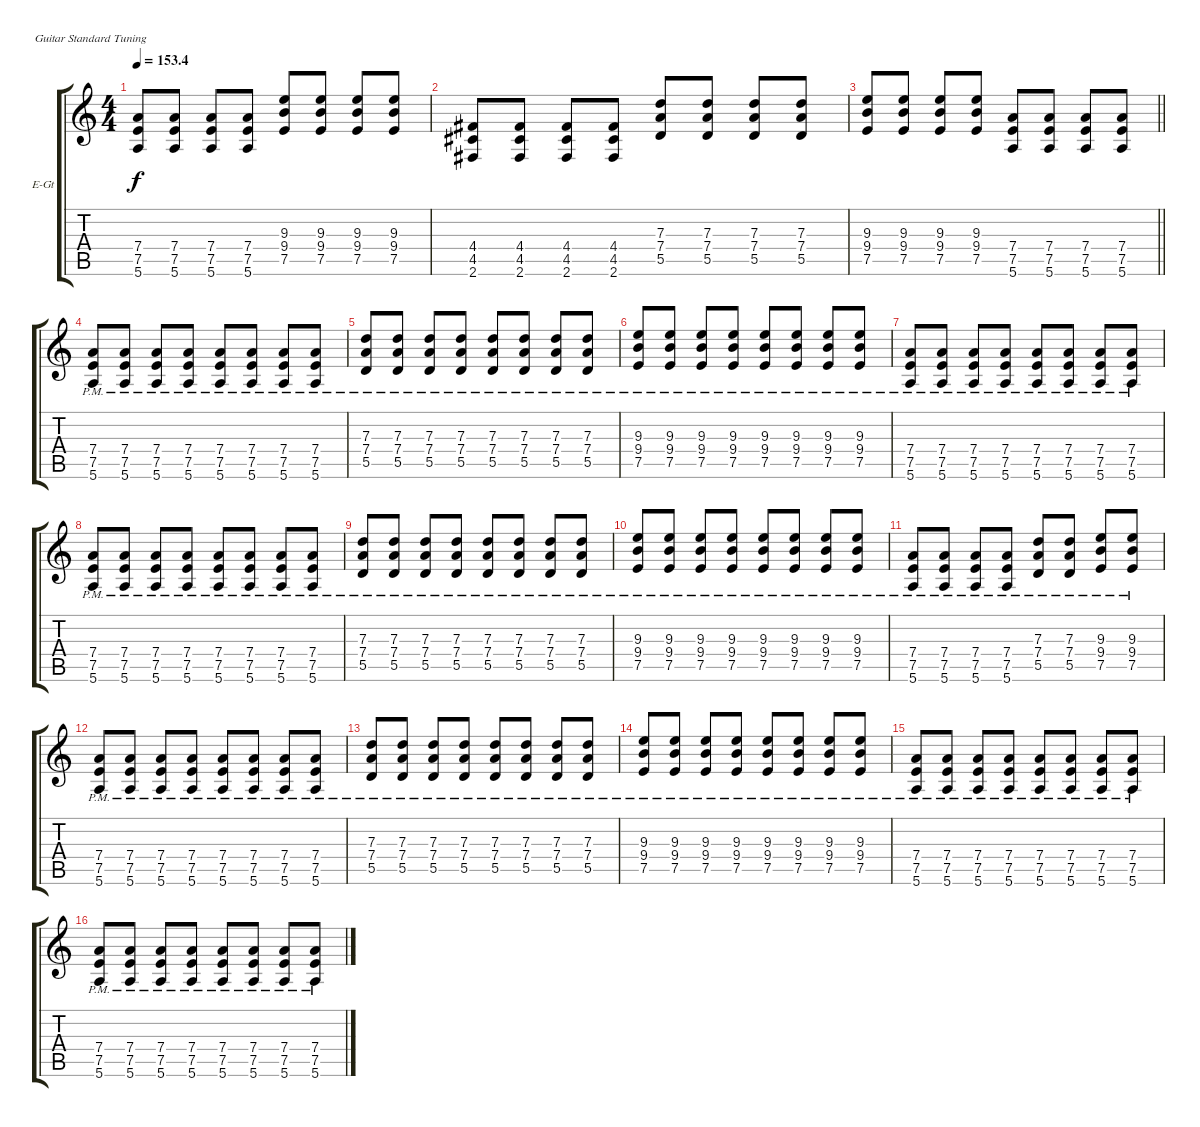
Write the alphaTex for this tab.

\bracketExtendMode groupsimilarinstruments
\firstSystemTrackNameOrientation horizontal
\otherSystemsTrackNameOrientation horizontal
\track ("guitar" "E-Gt") {instrument electricguitarjazz}
\staff {score tabs}
\tuning (E4 B3 G3 D3 A2 E2)
\ts (4 4)
\tempo
153.4
\accidentals auto
\clef g2
\ottava regular
\simile none
\ks c
(7.4 7.5 5.6).8{dy f} (7.4 7.5 5.6).8 (7.4 7.5 5.6).8 (7.4 7.5 5.6).8 (9.3 9.4 7.5).8 (9.3 9.4 7.5).8 (9.3 9.4 7.5).8 (9.3 9.4 7.5).8 |
(4.4 4.5 2.6).8 (4.4 4.5 2.6).8 (4.4 4.5 2.6).8 (4.4 4.5 2.6).8 (7.3 7.4 5.5).8 (7.3 7.4 5.5).8 (7.3 7.4 5.5).8 (7.3 7.4 5.5).8 |
\barLineRight lightlight
(9.3 9.4 7.5).8 (9.3 9.4 7.5).8 (9.3 9.4 7.5).8 (9.3 9.4 7.5).8 (7.4 7.5 5.6).8 (7.4 7.5 5.6).8 (7.4 7.5 5.6).8 (7.4 7.5 5.6).8 |
(7.4{pm} 7.5{pm} 5.6{pm}).8 (7.4{pm} 7.5{pm} 5.6{pm}).8 (7.4{pm} 7.5{pm} 5.6{pm}).8 (7.4{pm} 7.5{pm} 5.6{pm}).8 (7.4{pm} 7.5{pm} 5.6{pm}).8 (7.4{pm} 7.5{pm} 5.6{pm}).8 (7.4{pm} 7.5{pm} 5.6{pm}).8 (7.4{pm} 7.5{pm} 5.6{pm}).8 |
(7.3{pm} 7.4{pm} 5.5{pm}).8 (7.3{pm} 7.4{pm} 5.5{pm}).8 (7.3{pm} 7.4{pm} 5.5{pm}).8 (7.3{pm} 7.4{pm} 5.5{pm}).8 (7.3{pm} 7.4{pm} 5.5{pm}).8 (7.3{pm} 7.4{pm} 5.5{pm}).8 (7.3{pm} 7.4{pm} 5.5{pm}).8 (7.3{pm} 7.4{pm} 5.5{pm}).8 |
(9.3{pm} 9.4{pm} 7.5{pm}).8 (9.3{pm} 9.4{pm} 7.5{pm}).8 (9.3{pm} 9.4{pm} 7.5{pm}).8 (9.3{pm} 9.4{pm} 7.5{pm}).8 (9.3{pm} 9.4{pm} 7.5{pm}).8 (9.3{pm} 9.4{pm} 7.5{pm}).8 (9.3{pm} 9.4{pm} 7.5{pm}).8 (9.3{pm} 9.4{pm} 7.5{pm}).8 |
(7.4{pm} 7.5{pm} 5.6{pm}).8 (7.4{pm} 7.5{pm} 5.6{pm}).8 (7.4{pm} 7.5{pm} 5.6{pm}).8 (7.4{pm} 7.5{pm} 5.6{pm}).8 (7.4{pm} 7.5{pm} 5.6{pm}).8 (7.4{pm} 7.5{pm} 5.6{pm}).8 (7.4{pm} 7.5{pm} 5.6{pm}).8 (7.4{pm} 7.5{pm} 5.6{pm}).8 |
(7.4{pm} 7.5{pm} 5.6{pm}).8 (7.4{pm} 7.5{pm} 5.6{pm}).8 (7.4{pm} 7.5{pm} 5.6{pm}).8 (7.4{pm} 7.5{pm} 5.6{pm}).8 (7.4{pm} 7.5{pm} 5.6{pm}).8 (7.4{pm} 7.5{pm} 5.6{pm}).8 (7.4{pm} 7.5{pm} 5.6{pm}).8 (7.4{pm} 7.5{pm} 5.6{pm}).8 |
(7.3{pm} 7.4{pm} 5.5{pm}).8 (7.3{pm} 7.4{pm} 5.5{pm}).8 (7.3{pm} 7.4{pm} 5.5{pm}).8 (7.3{pm} 7.4{pm} 5.5{pm}).8 (7.3{pm} 7.4{pm} 5.5{pm}).8 (7.3{pm} 7.4{pm} 5.5{pm}).8 (7.3{pm} 7.4{pm} 5.5{pm}).8 (7.3{pm} 7.4{pm} 5.5{pm}).8 |
(9.3{pm} 9.4{pm} 7.5{pm}).8 (9.3{pm} 9.4{pm} 7.5{pm}).8 (9.3{pm} 9.4{pm} 7.5{pm}).8 (9.3{pm} 9.4{pm} 7.5{pm}).8 (9.3{pm} 9.4{pm} 7.5{pm}).8 (9.3{pm} 9.4{pm} 7.5{pm}).8 (9.3{pm} 9.4{pm} 7.5{pm}).8 (9.3{pm} 9.4{pm} 7.5{pm}).8 |
(7.4{pm} 7.5{pm} 5.6{pm}).8 (7.4{pm} 7.5{pm} 5.6{pm}).8 (7.4{pm} 7.5{pm} 5.6{pm}).8 (7.4{pm} 7.5{pm} 5.6{pm}).8 (7.3{pm} 7.4{pm} 5.5{pm}).8 (7.3{pm} 7.4{pm} 5.5{pm}).8 (9.3{pm} 9.4{pm} 7.5{pm}).8 (9.3{pm} 9.4{pm} 7.5{pm}).8 |
(7.4{pm} 7.5{pm} 5.6{pm}).8 (7.4{pm} 7.5{pm} 5.6{pm}).8 (7.4{pm} 7.5{pm} 5.6{pm}).8 (7.4{pm} 7.5{pm} 5.6{pm}).8 (7.4{pm} 7.5{pm} 5.6{pm}).8 (7.4{pm} 7.5{pm} 5.6{pm}).8 (7.4{pm} 7.5{pm} 5.6{pm}).8 (7.4{pm} 7.5{pm} 5.6{pm}).8 |
(7.3{pm} 7.4{pm} 5.5{pm}).8 (7.3{pm} 7.4{pm} 5.5{pm}).8 (7.3{pm} 7.4{pm} 5.5{pm}).8 (7.3{pm} 7.4{pm} 5.5{pm}).8 (7.3{pm} 7.4{pm} 5.5{pm}).8 (7.3{pm} 7.4{pm} 5.5{pm}).8 (7.3{pm} 7.4{pm} 5.5{pm}).8 (7.3{pm} 7.4{pm} 5.5{pm}).8 |
(9.3{pm} 9.4{pm} 7.5{pm}).8 (9.3{pm} 9.4{pm} 7.5{pm}).8 (9.3{pm} 9.4{pm} 7.5{pm}).8 (9.3{pm} 9.4{pm} 7.5{pm}).8 (9.3{pm} 9.4{pm} 7.5{pm}).8 (9.3{pm} 9.4{pm} 7.5{pm}).8 (9.3{pm} 9.4{pm} 7.5{pm}).8 (9.3{pm} 9.4{pm} 7.5{pm}).8 |
(7.4{pm} 7.5{pm} 5.6{pm}).8 (7.4{pm} 7.5{pm} 5.6{pm}).8 (7.4{pm} 7.5{pm} 5.6{pm}).8 (7.4{pm} 7.5{pm} 5.6{pm}).8 (7.4{pm} 7.5{pm} 5.6{pm}).8 (7.4{pm} 7.5{pm} 5.6{pm}).8 (7.4{pm} 7.5{pm} 5.6{pm}).8 (7.4{pm} 7.5{pm} 5.6{pm}).8 |
(7.4{pm} 7.5{pm} 5.6{pm}).8 (7.4{pm} 7.5{pm} 5.6{pm}).8 (7.4{pm} 7.5{pm} 5.6{pm}).8 (7.4{pm} 7.5{pm} 5.6{pm}).8 (7.4{pm} 7.5{pm} 5.6{pm}).8 (7.4{pm} 7.5{pm} 5.6{pm}).8 (7.4{pm} 7.5{pm} 5.6{pm}).8 (7.4{pm} 7.5{pm} 5.6{pm}).8
